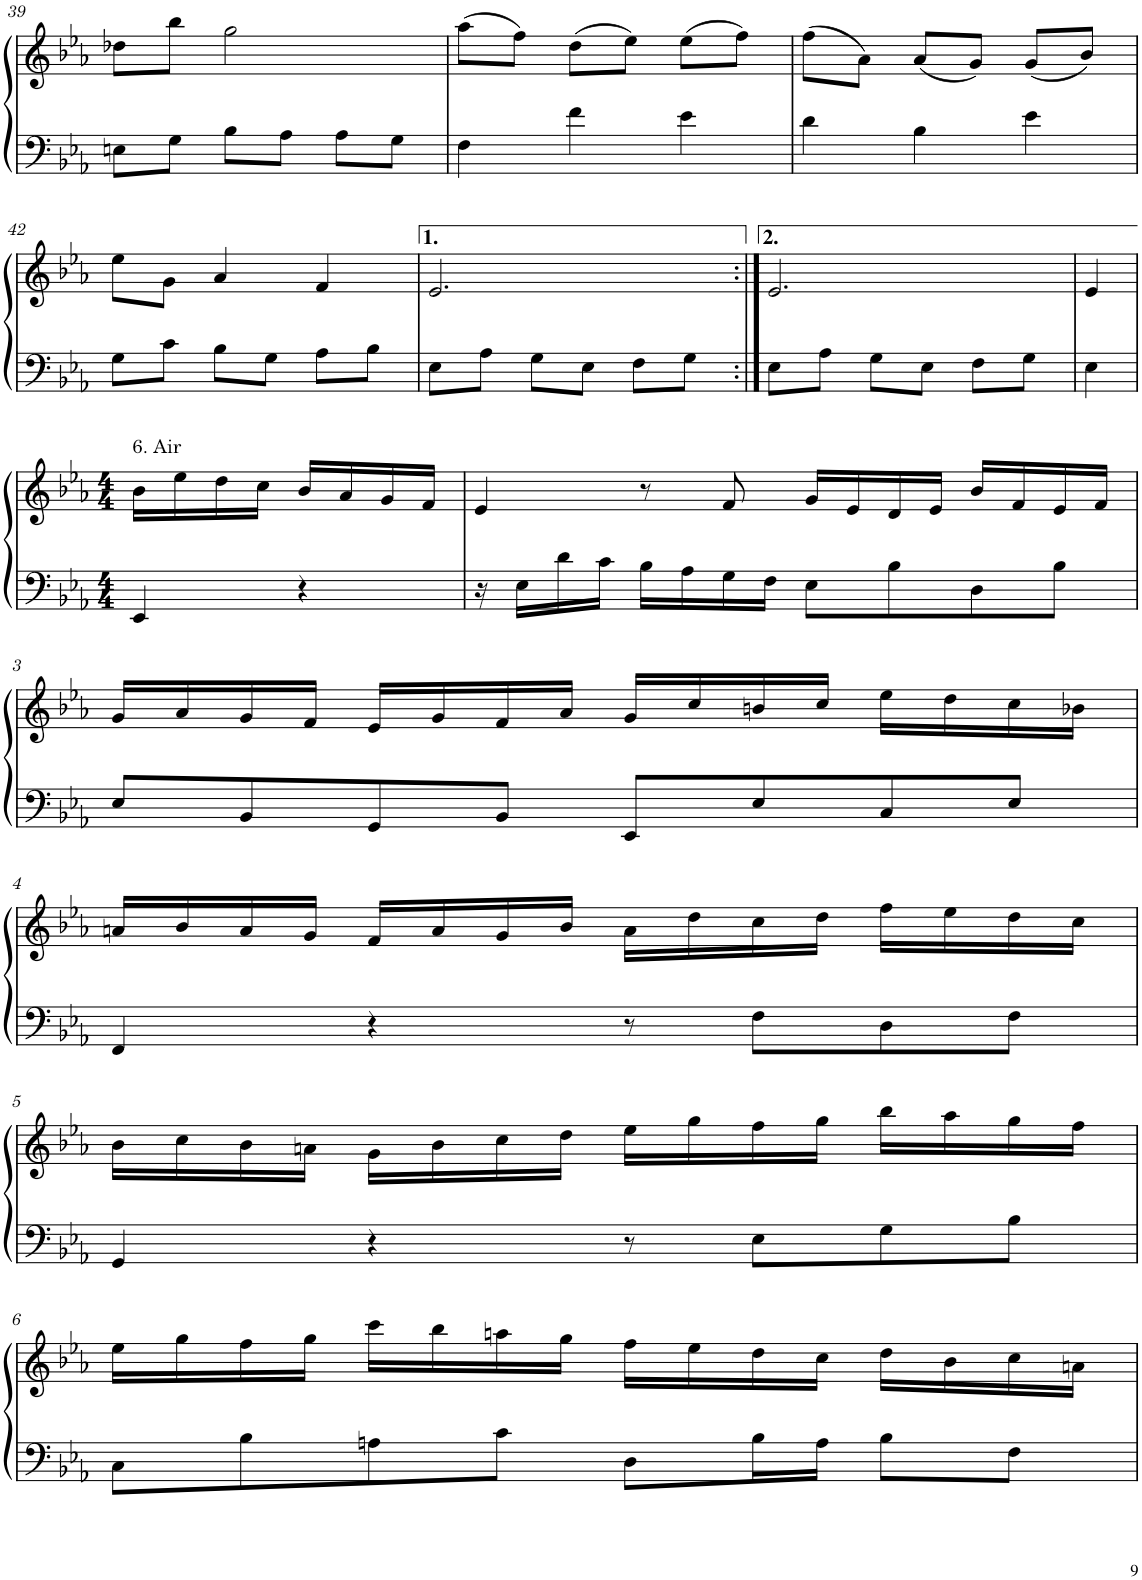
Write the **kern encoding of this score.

**kern	**kern
*part1	*part1
*staff2	*staff1
*I"Klavier linke Hand	*
!!LO:PB:g=z
*clefF4	*clefG2
*k[b-e-a-]	*k[b-e-a-]
*M3/4	*M3/4
=39	=39
8En\L	8dd-X\L
8G\J	8bb-\J
8B-\L	2gg\
8A-\J	.
8A-\L	.
8G\J	.
=40	=40
4F\	(8aa-\L
.	8ff\J)
4f\	(8dd\L
.	8ee-\J)
4e-\	(8ee-\L
.	8ff\J)
=41	=41
4d\	(8ff\L
.	8a-\J)
4B-\	(8a-/L
.	8g/J)
4e-\	(8g/L
.	8b-/J)
!!LO:LB:g=z
=42	=42
8G\L	8ee-\L
8c\J	8g\J
8B-\L	4a-/
8G\J	.
8A-\L	4f/
8B-\J	.
=43	=43
8E-\L	2.e-/
8A-\J	.
8G\L	.
8E-\J	.
8F\L	.
8G\J	.
=44:|!	=44:|!
8E-\L	2.e-/
8A-\J	.
8G\L	.
8E-\J	.
8F\L	.
8G\J	.
=45	=45
4E-\	4e-/
!!LO:LB:g=z
=1	=1
*M4/4	*M4/4
!	!LO:TX:a:t=6. Air
4EE-/	16b-\LL
.	16ee-\
.	16dd\
.	16cc\JJ
4r	16b-/LL
.	16a-/
.	16g/
.	16f/JJ
=2	=2
16r	4e-/
16E-\LL	.
16d\	.
16c\JJ	.
16B-\LL	8r
16A-\	.
16G\	8f/
16F\JJ	.
8E-\L	16g/LL
.	16e-/
8B-\	16d/
.	16e-/JJ
8D\	16b-/LL
.	16f/
8B-\J	16e-/
.	16f/JJ
!!LO:LB:g=z
=3	=3
8E-/L	16g/LL
.	16a-/
8BB-/	16g/
.	16f/JJ
8GG/	16e-/LL
.	16g/
8BB-/J	16f/
.	16a-/JJ
8EE-/L	16g/LL
.	16cc/
8E-/	16bn/
.	16cc/JJ
8C/	16ee-\LL
.	16dd\
8E-/J	16cc\
.	16b-X\JJ
!!LO:LB:g=z
=4	=4
4FF/	16an/LL
.	16b-/
.	16a/
.	16g/JJ
4r	16f/LL
.	16a/
.	16g/
.	16b-/JJ
8r	16a\LL
.	16dd\
8F\L	16cc\
.	16dd\JJ
8D\	16ff\LL
.	16ee-\
8F\J	16dd\
.	16cc\JJ
!!LO:LB:g=z
=5	=5
4GG/	16b-\LL
.	16cc\
.	16b-\
.	16an\JJ
4r	16g\LL
.	16b-\
.	16cc\
.	16dd\JJ
8r	16ee-\LL
.	16gg\
8E-\L	16ff\
.	16gg\JJ
8G\	16bb-\LL
.	16aa-\
8B-\J	16gg\
.	16ff\JJ
!!LO:LB:g=z
=6	=6
8C\L	16ee-\LL
.	16gg\
8B-\	16ff\
.	16gg\JJ
8An\	16ccc\LL
.	16bb-\
8c\J	16aan\
.	16gg\JJ
8D\L	16ff\LL
.	16ee-\
16B-\L	16dd\
16A\JJ	16cc\JJ
8B-\L	16dd\LL
.	16b-\
8F\J	16cc\
.	16an\JJ
=	=
*-	*-
